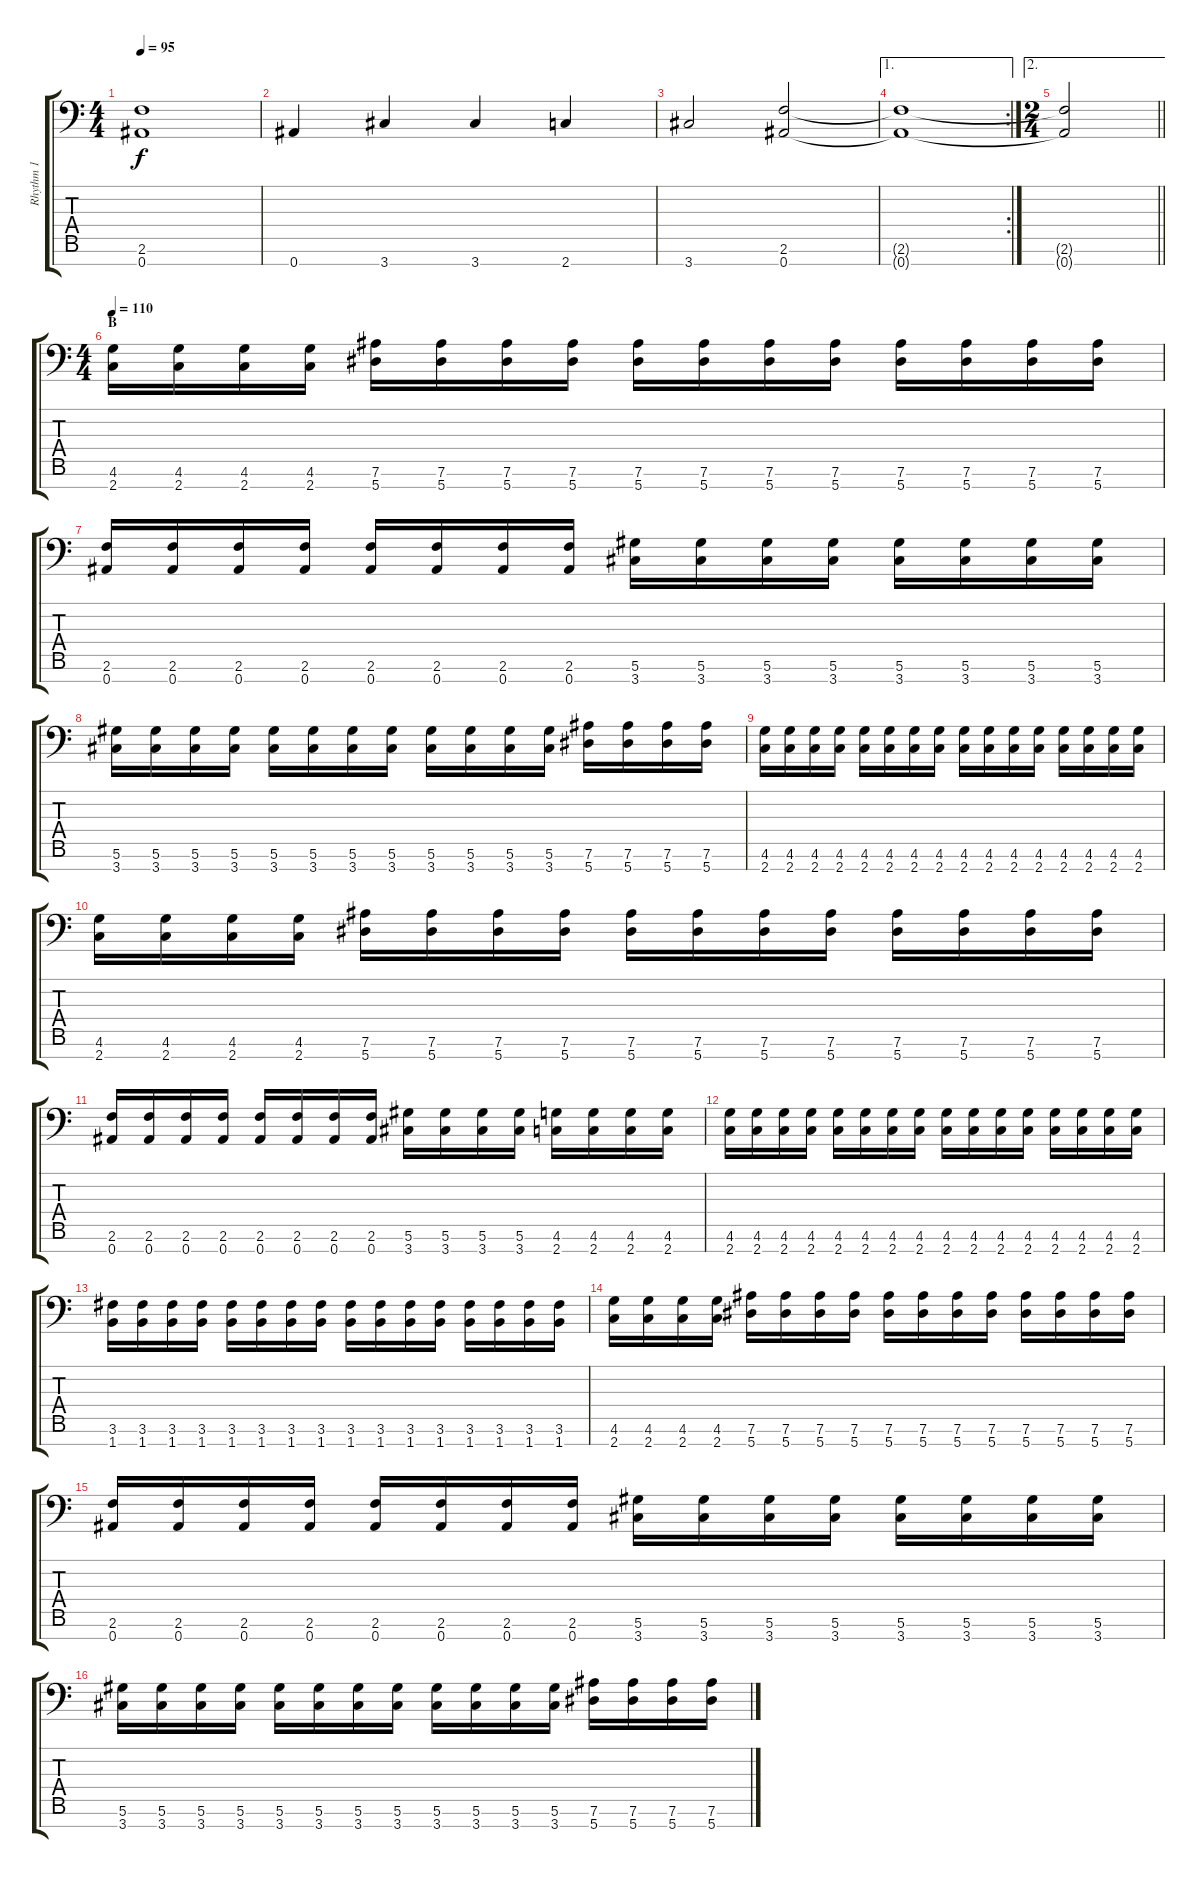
\track ("Rhythm 1" "Rhythm 1") {instrument distortionguitar}
\staff {score tabs}
\tuning (Eb4 Bb3 Gb3 Db3 Ab2 Eb2 Bb1) {hide}
\ts (4 4)
\tempo 95
\clef f4
\ks c
(2.6{t} 0.7{t}).1{dy f} |
0.7.4 3.7.4 3.7.4 2.7.4 |
3.7.2 (2.6 0.7).2 |
\ae 1
\rc 2
(2.6{t} 0.7{t}).1 |
\ae 2
\ts (2 4)
\barLineRight lightlight
(2.6{t} 0.7{t}).2 |
\ts (4 4)
\section ("" "B")
\tempo 110
(4.6 2.7).16 (4.6 2.7).16 (4.6 2.7).16 (4.6 2.7).16 (7.6 5.7).16 (7.6 5.7).16 (7.6 5.7).16 (7.6 5.7).16 (7.6 5.7).16 (7.6 5.7).16 (7.6 5.7).16 (7.6 5.7).16 (7.6 5.7).16 (7.6 5.7).16 (7.6 5.7).16 (7.6 5.7).16 |
(2.6 0.7).16 (2.6 0.7).16 (2.6 0.7).16 (2.6 0.7).16 (2.6 0.7).16 (2.6 0.7).16 (2.6 0.7).16 (2.6 0.7).16 (5.6 3.7).16 (5.6 3.7).16 (5.6 3.7).16 (5.6 3.7).16 (5.6 3.7).16 (5.6 3.7).16 (5.6 3.7).16 (5.6 3.7).16 |
(5.6 3.7).16 (5.6 3.7).16 (5.6 3.7).16 (5.6 3.7).16 (5.6 3.7).16 (5.6 3.7).16 (5.6 3.7).16 (5.6 3.7).16 (5.6 3.7).16 (5.6 3.7).16 (5.6 3.7).16 (5.6 3.7).16 (7.6 5.7).16 (7.6 5.7).16 (7.6 5.7).16 (7.6 5.7).16 |
(4.6 2.7).16 (4.6 2.7).16 (4.6 2.7).16 (4.6 2.7).16 (4.6 2.7).16 (4.6 2.7).16 (4.6 2.7).16 (4.6 2.7).16 (4.6 2.7).16 (4.6 2.7).16 (4.6 2.7).16 (4.6 2.7).16 (4.6 2.7).16 (4.6 2.7).16 (4.6 2.7).16 (4.6 2.7).16 |
(4.6 2.7).16 (4.6 2.7).16 (4.6 2.7).16 (4.6 2.7).16 (7.6 5.7).16 (7.6 5.7).16 (7.6 5.7).16 (7.6 5.7).16 (7.6 5.7).16 (7.6 5.7).16 (7.6 5.7).16 (7.6 5.7).16 (7.6 5.7).16 (7.6 5.7).16 (7.6 5.7).16 (7.6 5.7).16 |
(2.6 0.7).16 (2.6 0.7).16 (2.6 0.7).16 (2.6 0.7).16 (2.6 0.7).16 (2.6 0.7).16 (2.6 0.7).16 (2.6 0.7).16 (5.6 3.7).16 (5.6 3.7).16 (5.6 3.7).16 (5.6 3.7).16 (4.6 2.7).16 (4.6 2.7).16 (4.6 2.7).16 (4.6 2.7).16 |
(4.6 2.7).16 (4.6 2.7).16 (4.6 2.7).16 (4.6 2.7).16 (4.6 2.7).16 (4.6 2.7).16 (4.6 2.7).16 (4.6 2.7).16 (4.6 2.7).16 (4.6 2.7).16 (4.6 2.7).16 (4.6 2.7).16 (4.6 2.7).16 (4.6 2.7).16 (4.6 2.7).16 (4.6 2.7).16 |
(3.6 1.7).16 (3.6 1.7).16 (3.6 1.7).16 (3.6 1.7).16 (3.6 1.7).16 (3.6 1.7).16 (3.6 1.7).16 (3.6 1.7).16 (3.6 1.7).16 (3.6 1.7).16 (3.6 1.7).16 (3.6 1.7).16 (3.6 1.7).16 (3.6 1.7).16 (3.6 1.7).16 (3.6 1.7).16 |
(4.6 2.7).16 (4.6 2.7).16 (4.6 2.7).16 (4.6 2.7).16 (7.6 5.7).16 (7.6 5.7).16 (7.6 5.7).16 (7.6 5.7).16 (7.6 5.7).16 (7.6 5.7).16 (7.6 5.7).16 (7.6 5.7).16 (7.6 5.7).16 (7.6 5.7).16 (7.6 5.7).16 (7.6 5.7).16 |
(2.6 0.7).16 (2.6 0.7).16 (2.6 0.7).16 (2.6 0.7).16 (2.6 0.7).16 (2.6 0.7).16 (2.6 0.7).16 (2.6 0.7).16 (5.6 3.7).16 (5.6 3.7).16 (5.6 3.7).16 (5.6 3.7).16 (5.6 3.7).16 (5.6 3.7).16 (5.6 3.7).16 (5.6 3.7).16 |
(5.6 3.7).16 (5.6 3.7).16 (5.6 3.7).16 (5.6 3.7).16 (5.6 3.7).16 (5.6 3.7).16 (5.6 3.7).16 (5.6 3.7).16 (5.6 3.7).16 (5.6 3.7).16 (5.6 3.7).16 (5.6 3.7).16 (7.6 5.7).16 (7.6 5.7).16 (7.6 5.7).16 (7.6 5.7).16
